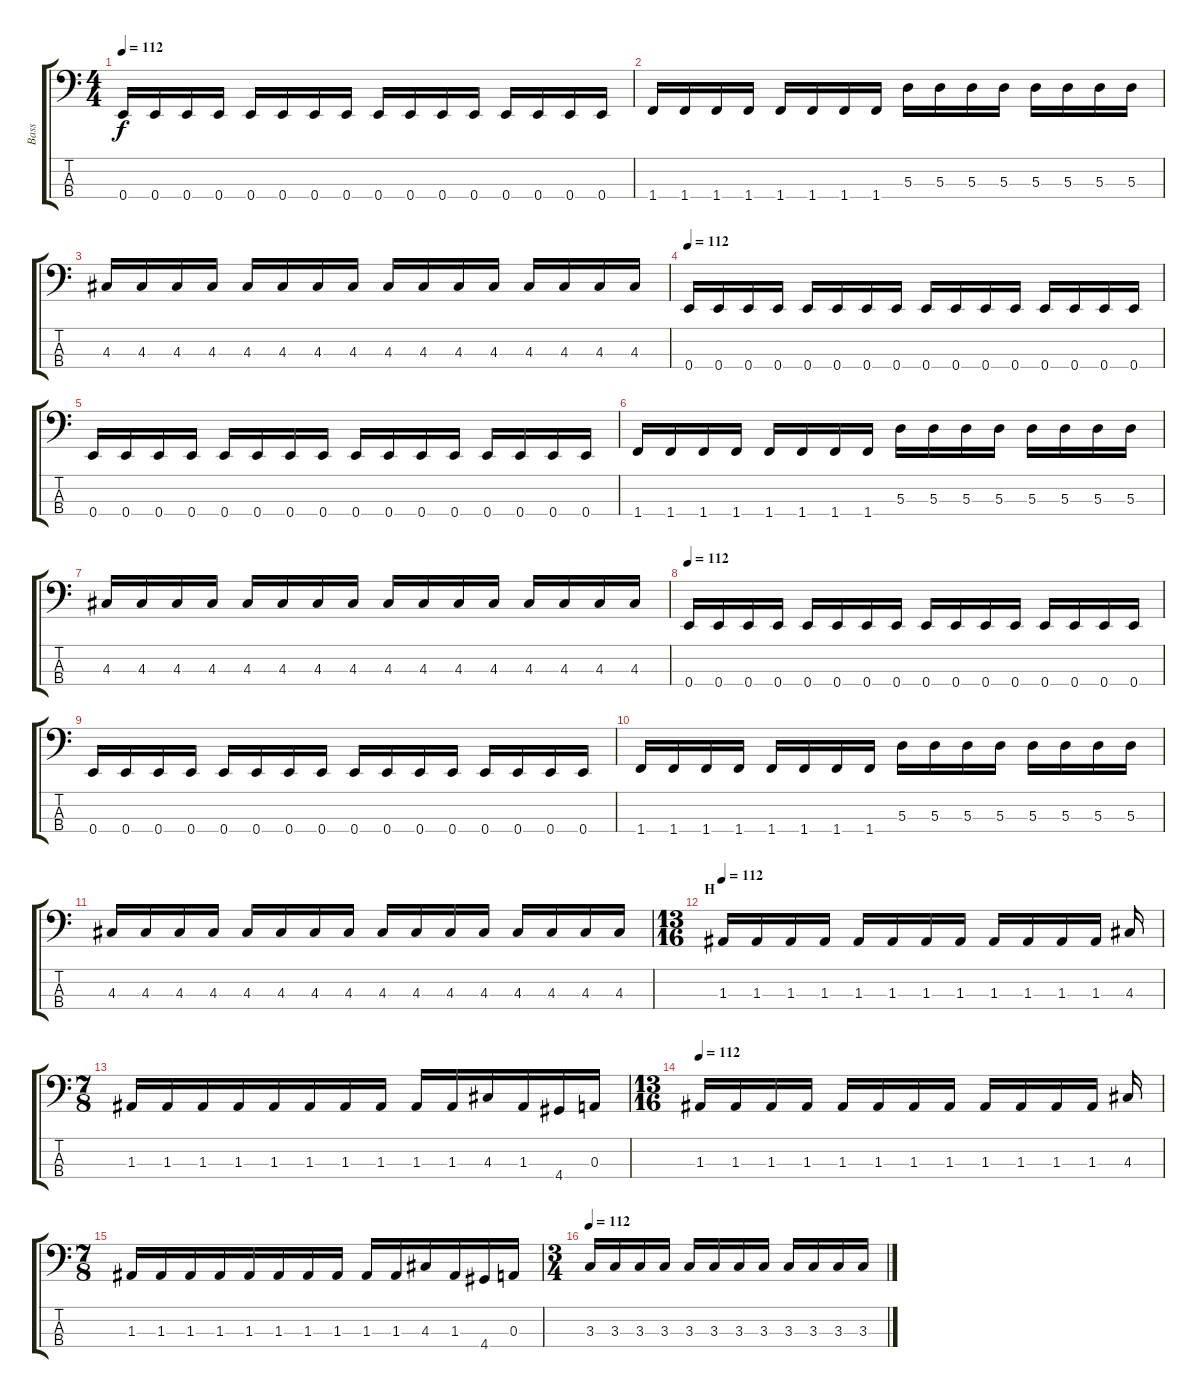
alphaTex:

\track ("Bass" "Bass") {instrument electricbasspick}
\staff {score tabs}
\tuning (G2 D2 A1 E1) {hide}
\ts (4 4)
\tempo 112
\clef f4
\ks c
0.4.16{dy f} 0.4.16 0.4.16 0.4.16 0.4.16 0.4.16 0.4.16 0.4.16 0.4.16 0.4.16 0.4.16 0.4.16 0.4.16 0.4.16 0.4.16 0.4.16 |
1.4.16 1.4.16 1.4.16 1.4.16 1.4.16 1.4.16 1.4.16 1.4.16 5.3.16 5.3.16 5.3.16 5.3.16 5.3.16 5.3.16 5.3.16 5.3.16 |
4.3.16 4.3.16 4.3.16 4.3.16 4.3.16 4.3.16 4.3.16 4.3.16 4.3.16 4.3.16 4.3.16 4.3.16 4.3.16 4.3.16 4.3.16 4.3.16 |
\tempo 112
0.4.16 0.4.16 0.4.16 0.4.16 0.4.16 0.4.16 0.4.16 0.4.16 0.4.16 0.4.16 0.4.16 0.4.16 0.4.16 0.4.16 0.4.16 0.4.16 |
0.4.16 0.4.16 0.4.16 0.4.16 0.4.16 0.4.16 0.4.16 0.4.16 0.4.16 0.4.16 0.4.16 0.4.16 0.4.16 0.4.16 0.4.16 0.4.16 |
1.4.16 1.4.16 1.4.16 1.4.16 1.4.16 1.4.16 1.4.16 1.4.16 5.3.16 5.3.16 5.3.16 5.3.16 5.3.16 5.3.16 5.3.16 5.3.16 |
4.3.16 4.3.16 4.3.16 4.3.16 4.3.16 4.3.16 4.3.16 4.3.16 4.3.16 4.3.16 4.3.16 4.3.16 4.3.16 4.3.16 4.3.16 4.3.16 |
\tempo 112
0.4.16 0.4.16 0.4.16 0.4.16 0.4.16 0.4.16 0.4.16 0.4.16 0.4.16 0.4.16 0.4.16 0.4.16 0.4.16 0.4.16 0.4.16 0.4.16 |
0.4.16 0.4.16 0.4.16 0.4.16 0.4.16 0.4.16 0.4.16 0.4.16 0.4.16 0.4.16 0.4.16 0.4.16 0.4.16 0.4.16 0.4.16 0.4.16 |
1.4.16 1.4.16 1.4.16 1.4.16 1.4.16 1.4.16 1.4.16 1.4.16 5.3.16 5.3.16 5.3.16 5.3.16 5.3.16 5.3.16 5.3.16 5.3.16 |
4.3.16 4.3.16 4.3.16 4.3.16 4.3.16 4.3.16 4.3.16 4.3.16 4.3.16 4.3.16 4.3.16 4.3.16 4.3.16 4.3.16 4.3.16 4.3.16 |
\ts (13 16)
\section ("" "H")
\tempo 112
1.3.16 1.3.16 1.3.16 1.3.16 1.3.16 1.3.16 1.3.16 1.3.16 1.3.16 1.3.16 1.3.16 1.3.16 4.3.16 |
\ts (7 8)
1.3.16 1.3.16 1.3.16 1.3.16 1.3.16 1.3.16 1.3.16 1.3.16 1.3.16 1.3.16 4.3.16 1.3.16 4.4.16 0.3.16 |
\ts (13 16)
\tempo 112
1.3.16 1.3.16 1.3.16 1.3.16 1.3.16 1.3.16 1.3.16 1.3.16 1.3.16 1.3.16 1.3.16 1.3.16 4.3.16 |
\ts (7 8)
1.3.16 1.3.16 1.3.16 1.3.16 1.3.16 1.3.16 1.3.16 1.3.16 1.3.16 1.3.16 4.3.16 1.3.16 4.4.16 0.3.16 |
\ts (3 4)
\tempo 112
3.3.16 3.3.16 3.3.16 3.3.16 3.3.16 3.3.16 3.3.16 3.3.16 3.3.16 3.3.16 3.3.16 3.3.16
